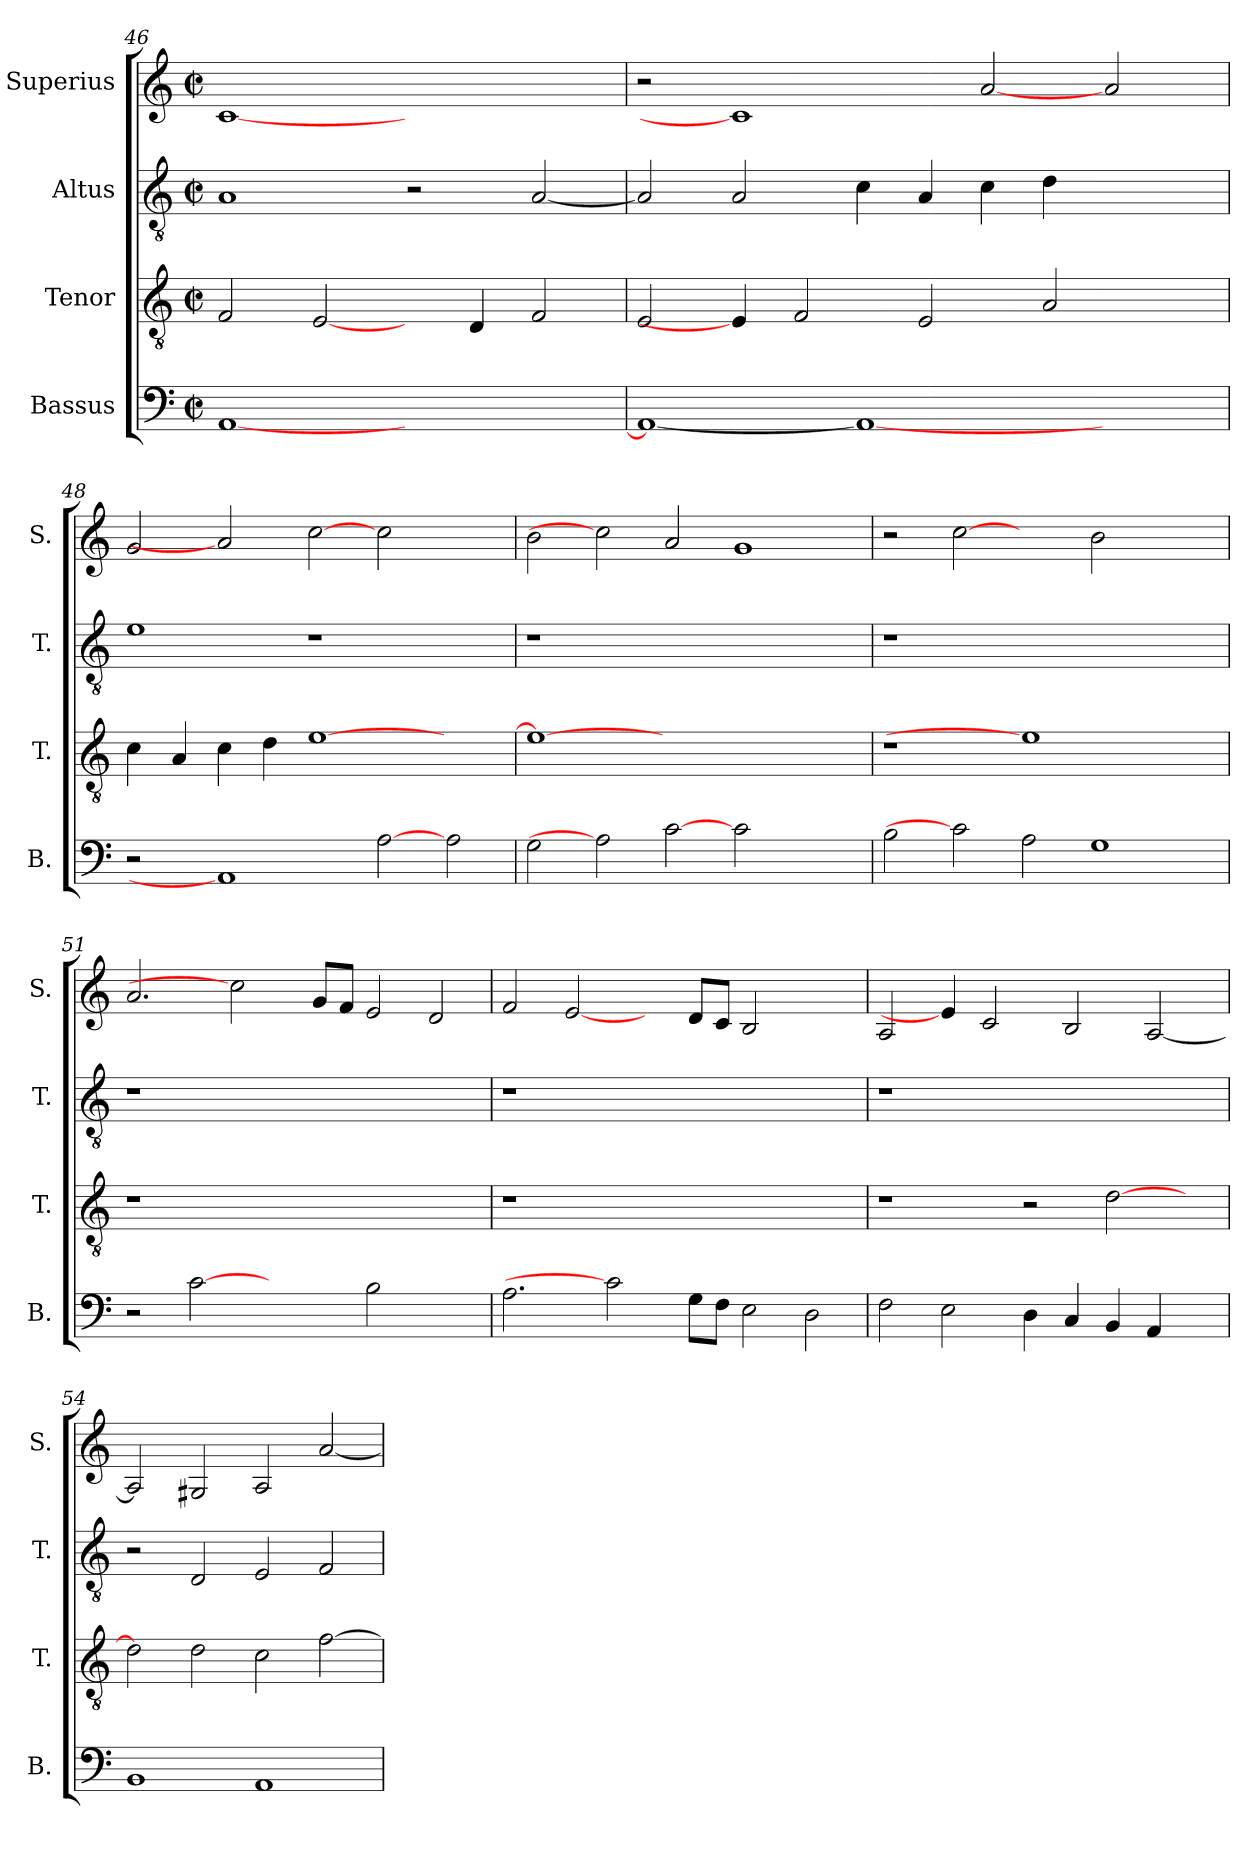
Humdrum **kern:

**kern	**kern	**kern	**kern
*part4	*part3	*part2	*part1
*staff4	*staff3	*staff2	*staff1
*I"Bassus	*I"Tenor	*I"Altus	*I"Superius
*I'B.	*I'T.	*I'T.	*I'S.
*clefF4	*clefGv2	*clefGv2	*clefG2
*	*ITrd7c12	*ITrd7c12	*
*k[]	*k[]	*k[]	*k[]
*C:	*C:	*C:	*C:
*M2/2	*M2/2	*M2/2	*M2/2
*met(c|)	*met(c|)	*met(c|)	*met(c|)
=46	=46	=46	=46
[<1AAi	2FFi/	1AAi	[1ci
.	[2EEi/	.	.
1ryy	4ryy	2r	1ryy
.	4DDi/	.	.
.	2FFi/	[<2AAi/	.
=47	=47	=47	=47
1AAi_<	2EEi/	2AAi/]	2r
.	4EEi/]	2AAi/	1ci]
.	2FFi/	.	.
1AAi_	.	4Ci\	.
.	2EEi/	4AAi/	.
.	.	4Ci\	[2ai
.	2AAi/	4Di\	.
2ryy	.	2ryy	2ai/
.	4ryy	.	.
!!LO:PB:g=z
=48	=48	=48	=48
2r	4Ci\	1Ei	2gi/
.	4AAi/	.	.
1AAi]	4Ci\	.	2ai]
.	4Di\	.	.
.	[>1Ei	1r	[2cci
[2Ai	.	.	2cci\
2Ai\	2ryy	2ryy	2ryy
=49	=49	=49	=49
!	!	!LO:N:vis=1	!
2Gi\	1Ei_>	1r	2bi\
2Ai]	.	.	2cci]
[2ci	1.ryy	1.ryy	2ai/
2ci\	.	.	1gi
2ryy	.	.	.
=50	=50	=50	=50
!	!LO:N:vis=1	!LO:N:vis=1	!
2Bi\	1r	1r	2r
2ci]	.	.	[2cci
2Ai\	1Ei]	1.ryy	2ryy
1Gi	.	.	2bi\
.	2ryy	.	2ryy
=51	=51	=51	=51
!	!LO:N:vis=1	!LO:N:vis=1	!
2r	1r	1r	2.ai/
[2ci	.	.	.
.	.	.	2cci]
2ryy	1.ryy	1.ryy	.
.	.	.	8gi/L
.	.	.	8fi/J
2Bi\	.	.	2ei/
2ryy	.	.	2di/
=52	=52	=52	=52
!	!LO:N:vis=1	!LO:N:vis=1	!
2.Ai\	1r	1r	2fi/
.	.	.	[2ei/
2ci]	.	.	.
.	1.ryy	1.ryy	4ryy
8Gi\L	.	.	8di/L
8Fi\J	.	.	8ci/J
2Ei\	.	.	2Bi/
2Di\	.	.	2ryy
!!LO:LB:g=z
=53	=53	=53	=53
!	!	!LO:N:vis=1	!
2Fi\	1r	1r	2Ai/
2Ei\	.	.	4ei/]
.	.	.	2ci/
4Di\	2r	1ryy	.
4Ci/	.	.	2Bi/
4BBi/	[>2Di\	.	.
4AAi/	.	.	[<2Ai/
4ryy	4ryy	4ryy	.
=54	=54	=54	=54
1BBi	2Di\]	2r	2Ai/]
.	2Di\	2DDi/	2G#Xi/
1AAi	2Ci\	2EEi/	2Ai/
.	[>2Fi\	2FFi/	[<2ai/
=	=	=	=
*-	*-	*-	*-
